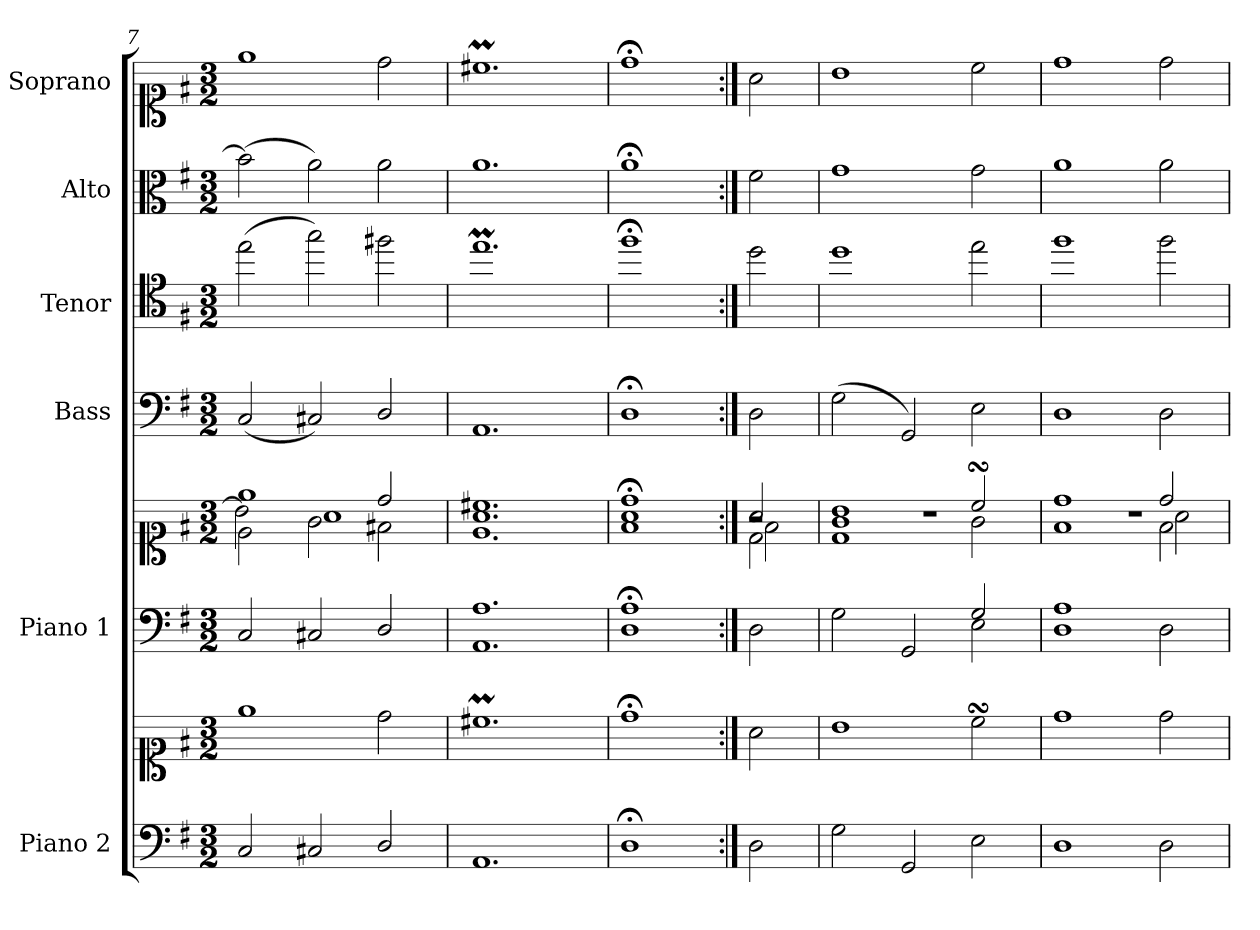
**kern	**kern	**kern	**kern	**kern	**kern	**kern	**kern
*part6	*part6	*part5	*part5	*part4	*part3	*part2	*part1
*staff8	*staff7	*staff6	*staff5	*staff4	*staff3	*staff2	*staff1
*I"Piano 2	*	*I"Piano 1	*	*I"Bass	*I"Tenor	*I"Alto	*I"Soprano
*I'Pno 2	*	*I'Pno 1	*	*I'B.	*I'T.	*I'A.	*I'S.
*clefF4	*clefC1	*clefF4	*clefC1	*clefF4	*clefC4	*clefC3	*clefC1
*	*	*	*	*	*ITrd7c12	*	*
*k[f#]	*k[f#]	*k[f#]	*k[f#]	*k[f#]	*k[f#]	*k[f#]	*k[f#]
*G:	*G:	*G:	*G:	*G:	*G:	*G:	*G:
*M3/2	*M3/2	*M3/2	*M3/2	*M3/2	*M3/2	*M3/2	*M3/2
=7	=7	=7	=7	=7	=7	=7	=7
*	*	*	*^	*	*	*	*
*	*	*	*	*^	*	*	*	*
2C/	1ee\	2C/	1ee/	2e\	2b\]	(2C/	(2e\	(2b\]	1ee\
2C#X/	.	2C#X/	.	2g\	1a\	2C#X/)	2g\)	2a\)	.
2D/	2dd\	2D/	2dd/	2f#X\	.	2D/	2f#X\	2a\	2dd\
=8	=8	=8	=8	=8	=8	=8	=8	=8	=8
*	*	*^	*	*	*	*	*	*	*
1.AA/	1.cc#Xm\	1.A/	1.AA\	1.cc#X/	1.a\	1.e\	1.AA/	1.eM\	1.a\	1.cc#Xm\
=9	=9	=9	=9	=9	=9	=9	=9	=9	=9	=9
1D;\	1dd;<\	1A;</	1D\	1dd;</	1a\	1f#\	1D;<\	1f#;<\	1a;<\	1dd;<\
*	*	*v	*v	*	*	*	*	*	*	*
=10:|!	=10:|!	=10:|!	=10:|!	=10:|!	=10:|!	=10:|!	=10:|!	=10:|!	=10:|!
*	*	*	*	*	*^	*	*	*	*
2D\	2a\	2D\	2a/	2d\	2f#\	2r	2D\	2d\	2f#\	2a\
=11	=11	=11	=11	=11	=11	=11	=11	=11	=11	=11
*	*	*^	*	*	*	*	*	*	*	*
!	!	!	!	!	!	!	!LO:N:vis=1	!	!	!	!
2G\	1b\	1ryy	2G\	1b/	1d\	1g\	1.r	(2G\	1d\	1g\	1b\
2GG/	.	.	2GG/	.	.	.	.	2GG/)	.	.	.
2E\	2ccsSSs\	2G/	2E\	2ccsSSs/	2ryy	2g\	.	2E\	2e\	2g\	2cc\
=12	=12	=12	=12	=12	=12	=12	=12	=12	=12	=12	=12
!	!	!	!	!	!	!	!LO:N:vis=1	!	!	!	!
1D\	1dd\	1A/	1D\	1dd/	1ryy	1f#\	1.r	1D\	1f#\	1a\	1dd\
2D\	2dd\	2ryy	2D\	2dd/	2f#\	2a\	.	2D\	2f#\	2a\	2dd\
*	*	*v	*v	*	*	*	*	*	*	*	*
*	*	*	*v	*v	*v	*v	*	*	*	*
=	=	=	=	=	=	=	=
*-	*-	*-	*-	*-	*-	*-	*-
